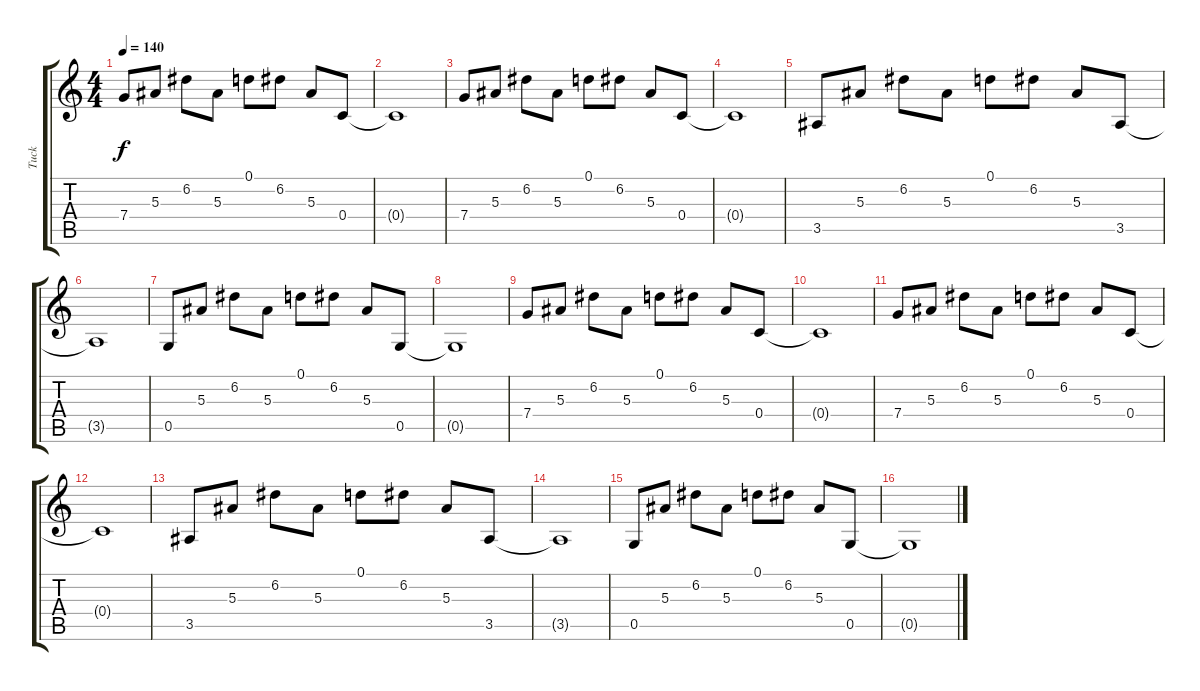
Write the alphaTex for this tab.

\track ("Tuck" "Tuck") {instrument distortionguitar}
\staff {score tabs}
\tuning (D4 A3 F3 C3 G2 C2) {hide}
\ts (4 4)
\tempo 140
\clef g2
\ks c
7.4.8{dy f} 5.3.8 6.2.8 5.3.8 0.1.8 6.2.8 5.3.8 0.4.8 |
0.4{t}.1 |
7.4.8 5.3.8 6.2.8 5.3.8 0.1.8 6.2.8 5.3.8 0.4.8 |
0.4{t}.1 |
3.5.8 5.3.8 6.2.8 5.3.8 0.1.8 6.2.8 5.3.8 3.5.8 |
3.5{t}.1 |
0.5.8 5.3.8 6.2.8 5.3.8 0.1.8 6.2.8 5.3.8 0.5.8 |
0.5{t}.1 |
7.4.8 5.3.8 6.2.8 5.3.8 0.1.8 6.2.8 5.3.8 0.4.8 |
0.4{t}.1 |
7.4.8 5.3.8 6.2.8 5.3.8 0.1.8 6.2.8 5.3.8 0.4.8 |
0.4{t}.1 |
3.5.8 5.3.8 6.2.8 5.3.8 0.1.8 6.2.8 5.3.8 3.5.8 |
3.5{t}.1 |
0.5.8 5.3.8 6.2.8 5.3.8 0.1.8 6.2.8 5.3.8 0.5.8 |
0.5{t}.1
